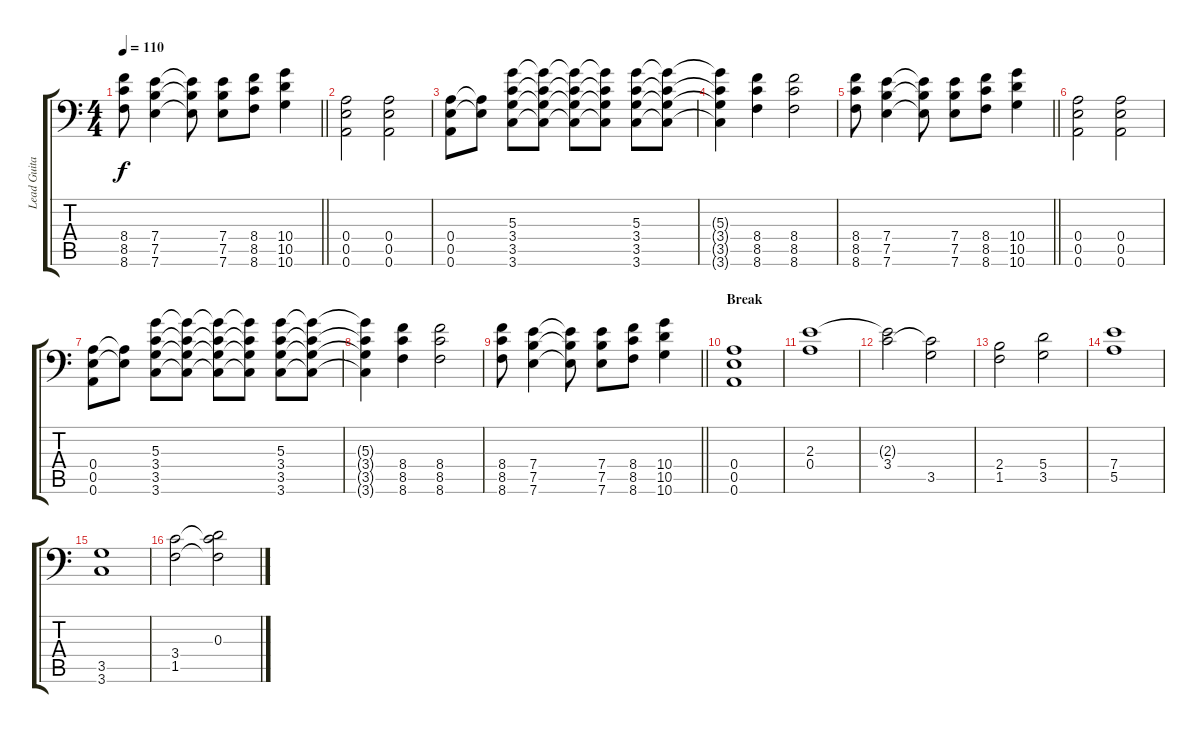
\track ("Lead Guitar" "Lead Guita") {instrument distortionguitar}
\staff {score tabs}
\tuning (B3 Gb3 D3 A2 E2 A1) {hide}
\ts (4 4)
\tempo 110
\clef f4
\barLineRight lightlight
\ks c
(8.4 8.5 8.6).8{dy f} (7.4 7.5 7.6).4 (7.4{t} 7.5{t} 7.6{t}).8 (7.4 7.5 7.6).8 (8.4 8.5 8.6).8 (10.4 10.5 10.6).4 |
(0.4 0.5 0.6).2 (0.4 0.5 0.6).2 |
(0.4 0.5 0.6).8 (0.4{t} 0.5{t}).8 (5.3 3.4 3.5 3.6).8 (5.3{t} 3.4{t} 3.5{t} 3.6{t}).8 (5.3{t} 3.4{t} 3.5{t} 3.6{t}).8 (5.3{t} 3.4{t} 3.5{t} 3.6{t}).8 (5.3 3.4 3.5 3.6).8 (5.3{t} 3.4{t} 3.5{t} 3.6{t}).8 |
(5.3{t} 3.4{t} 3.5{t} 3.6{t}).4 (8.4 8.5 8.6).4 (8.4 8.5 8.6).2 |
\barLineRight lightlight
(8.4 8.5 8.6).8 (7.4 7.5 7.6).4 (7.4{t} 7.5{t} 7.6{t}).8 (7.4 7.5 7.6).8 (8.4 8.5 8.6).8 (10.4 10.5 10.6).4 |
(0.4 0.5 0.6).2 (0.4 0.5 0.6).2 |
(0.4 0.5 0.6).8 (0.4{t} 0.5{t}).8 (5.3 3.4 3.5 3.6).8 (5.3{t} 3.4{t} 3.5{t} 3.6{t}).8 (5.3{t} 3.4{t} 3.5{t} 3.6{t}).8 (5.3{t} 3.4{t} 3.5{t} 3.6{t}).8 (5.3 3.4 3.5 3.6).8 (5.3{t} 3.4{t} 3.5{t} 3.6{t}).8 |
(5.3{t} 3.4{t} 3.5{t} 3.6{t}).4 (8.4 8.5 8.6).4 (8.4 8.5 8.6).2 |
\barLineRight lightlight
(8.4 8.5 8.6).8 (7.4 7.5 7.6).4 (7.4{t} 7.5{t} 7.6{t}).8 (7.4 7.5 7.6).8 (8.4 8.5 8.6).8 (10.4 10.5 10.6).4 |
\section ("" "Break")
(0.4 0.5 0.6).1 |
(2.3 0.4).1 |
(2.3{t} 3.4).2 (3.4{t} 3.5).2 |
(2.4 1.5).2 (5.4 3.5).2 |
(7.4 5.5).1 |
(3.5 3.6).1 |
(3.4 1.5).2 (0.3 3.4{t} 1.5{t}).2
